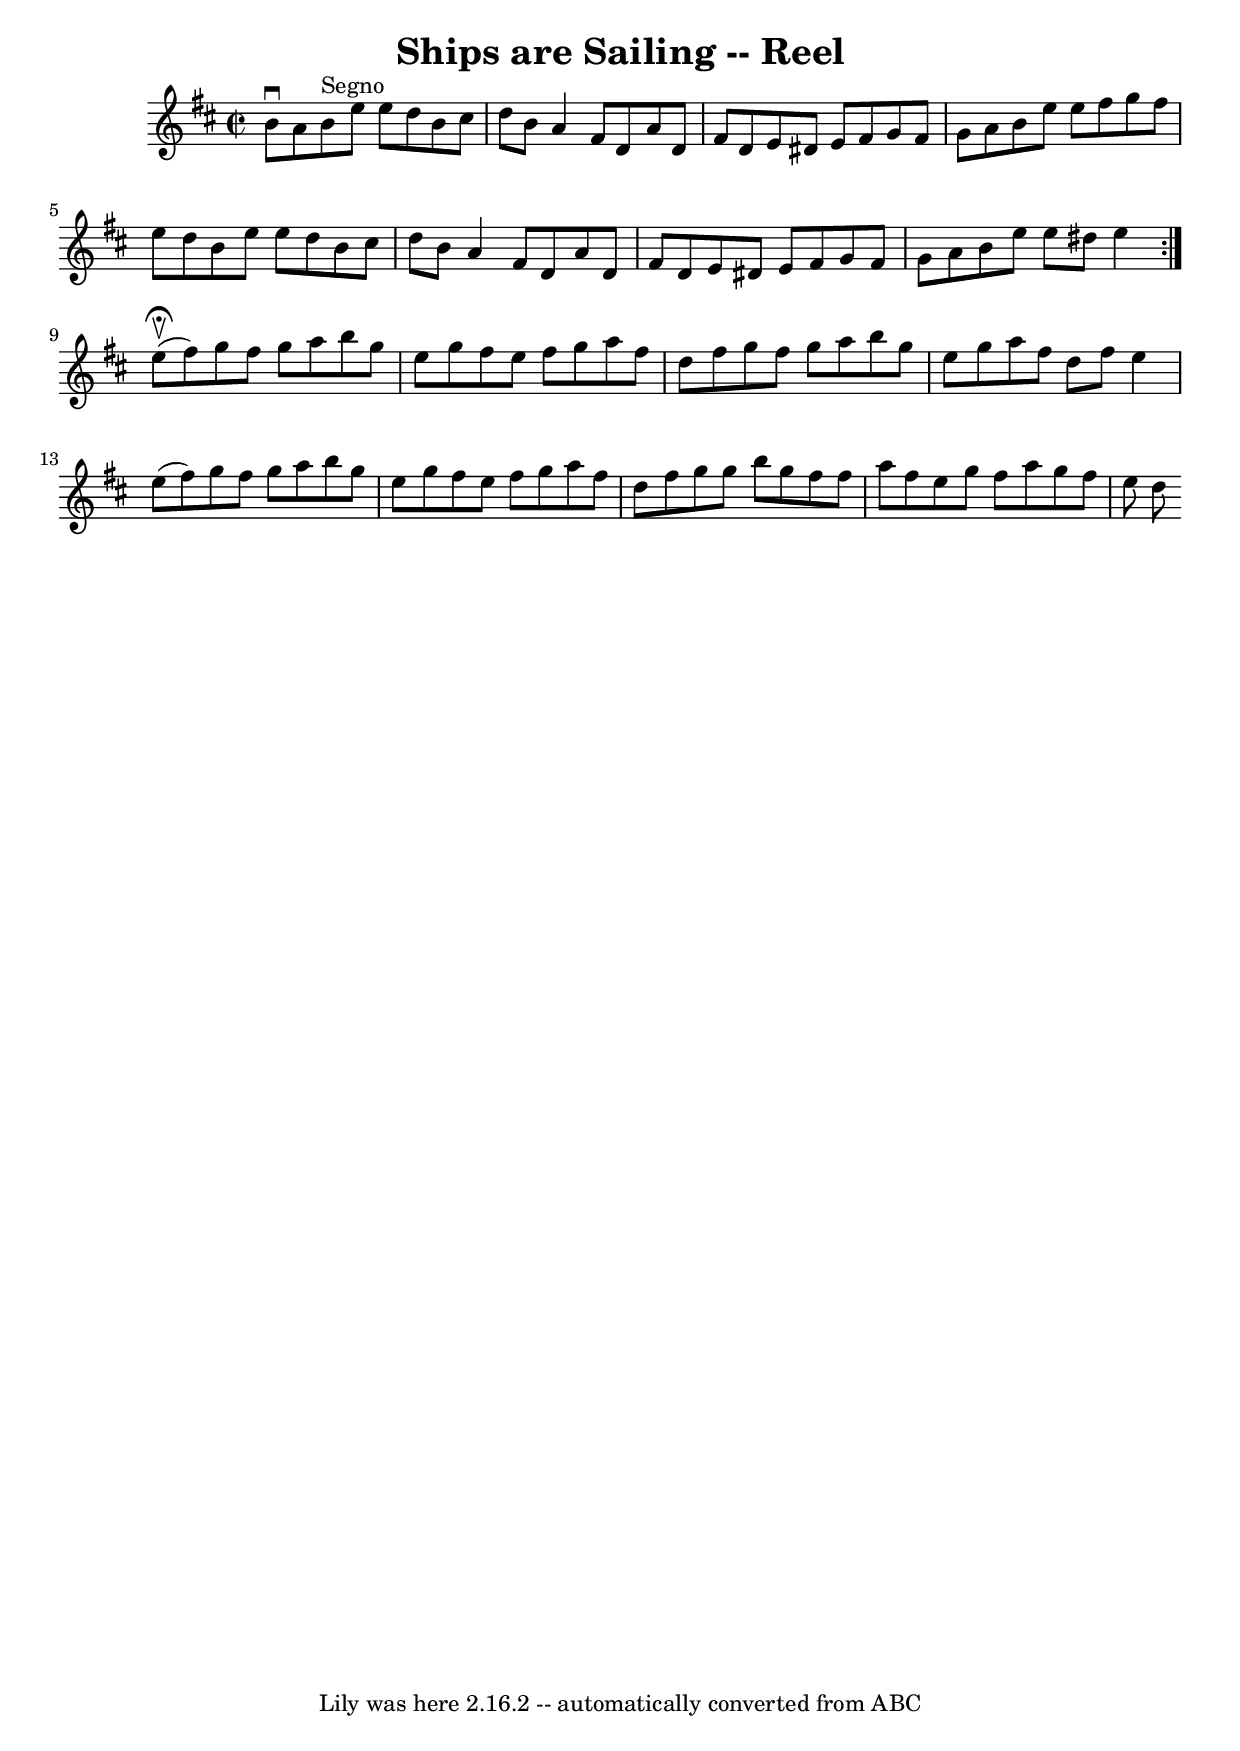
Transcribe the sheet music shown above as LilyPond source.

\version "2.16.2"
\include "Mammoth.ily"
\header {
  %% book = "Ryan's Mammoth Collection"
 crossRefNumber = "1"
 footnotes = ""
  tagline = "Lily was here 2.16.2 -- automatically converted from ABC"
  title = "Ships are Sailing -- Reel"

}
voicedefault =  {



  \repeat volta 2 {

    \override Staff.TimeSignature #'style = #'C
    \time 2/2 
    \key e \dorian b'8^\downbow a'8     |
 b'8^"Segno" e''8 e''8 d''8 b'8 cs''8 d''8 b'8   |
 a'4 fs'8 d'8 a'8 d'8 fs'8 d'8   |
 e'8 ds'8 e'8 fs'8 g'8 fs'8 g'8 a'8   |
 b'8 e''8 e''8 fs''8 g''8 fs''8 e''8 d''8   |
 b'8 e''8 e''8 d''8 b'8 cs''8 d''8 b'8   |
 a'4 fs'8 d'8 a'8 d'8 fs'8 d'8   |
 e'8 ds'8 e'8 fs'8 g'8 fs'8 g'8 a'8   |
 b'8 e''8 e''8 ds''8 e''4       } e''8^\fermata^\upbow(fs''8)  |
 g''8 fs''8 g''8 a''8 b''8 g''8 e''8 g''8   |
 fs''8 e''8 fs''8 g''8 a''8 fs''8 d''8 fs''8   |
 g''8 fs''8 g''8 a''8 b''8 g''8 e''8 g''8   |
 a''8 fs''8 d''8 fs''8 e''4 e''8 (fs''8)  |
 g''8 fs''8 g''8 a''8 b''8 g''8 e''8 g''8   |
 fs''8 e''8 fs''8 g''8 a''8 fs''8 d''8 fs''8   |
 g''8 g''8 b''8 g''8 fs''8 fs''8 a''8 fs''8   |
 e''8 g''8 fs''8 a''8 g''8 fs''8 e''8 d''8    \bar "| |"   

}

\score{
  <<

    \context Staff="default"
    {
      \voicedefault 
      
    }

  >>
  \layout {
    
  }
  \midi {
  }

}
